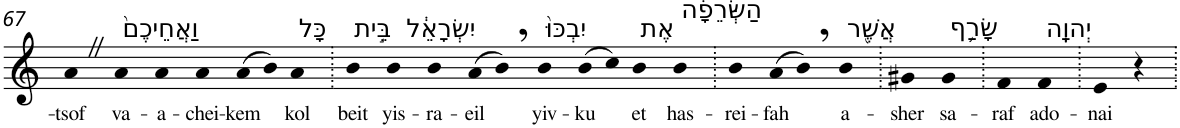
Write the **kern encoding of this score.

**kern	**text
*part1	*part1
*staff1	*staff1
*I"Piano	*
*I'Pno	*
!!LO:PB:g=z
*clefG2	*
*k[]	*
=67	=67
!	!LO:LY:b
4aZ	-tsof
!LO:TX:a:t=וַאֲחֵיכֶם֙	!
!	!LO:LY:b
4a	va-
!	!LO:LY:b
4a	-a-
!	!LO:LY:b
4a	-chei-
!	!LO:LY:b
(>8a	-kem
8b)	.
!LO:TX:a:t=כָּל	!
!	!LO:LY:b
4a	kol
=68.	=68.
!LO:TX:a:t=בֵּ֣ית	!
!	!LO:LY:b
4b	beit
!LO:TX:a:t=יִשְׂרָאֵ֔ל	!
!	!LO:LY:b
4b	yis-
!	!LO:LY:b
4b	-ra-
!	!LO:LY:b
(>8a	-eil
8b,)	.
!LO:TX:a:t=יִבְכּוּ֙	!
!	!LO:LY:b
4b	yiv-
!	!LO:LY:b
(>8b	-ku
8cc)	.
!LO:TX:a:t=אֶת	!
!	!LO:LY:b
4b	et
!LO:TX:a:t=הַשְּׂרֵפָ֔ה	!
!	!LO:LY:b
4b	has-
=69.	=69.
!	!LO:LY:b
4b	-rei-
!	!LO:LY:b
(>8a	-fah
8b,)	.
!LO:TX:a:t=אֲשֶׁ֖ר	!
!	!LO:LY:b
4b	a-
=70.	=70.
!	!LO:LY:b
4g#X	-sher
!LO:TX:a:t=שָׂרַ֥ף	!
!	!LO:LY:b
4g#	sa-
=71.	=71.
!	!LO:LY:b
4f	-raf
!LO:TX:a:t=יְהוָֽה	!
!	!LO:LY:b
4f	ado-
=72.	=72.
!	!LO:LY:b
4e	-nai
4r	.
=.	=.
*-	*-
